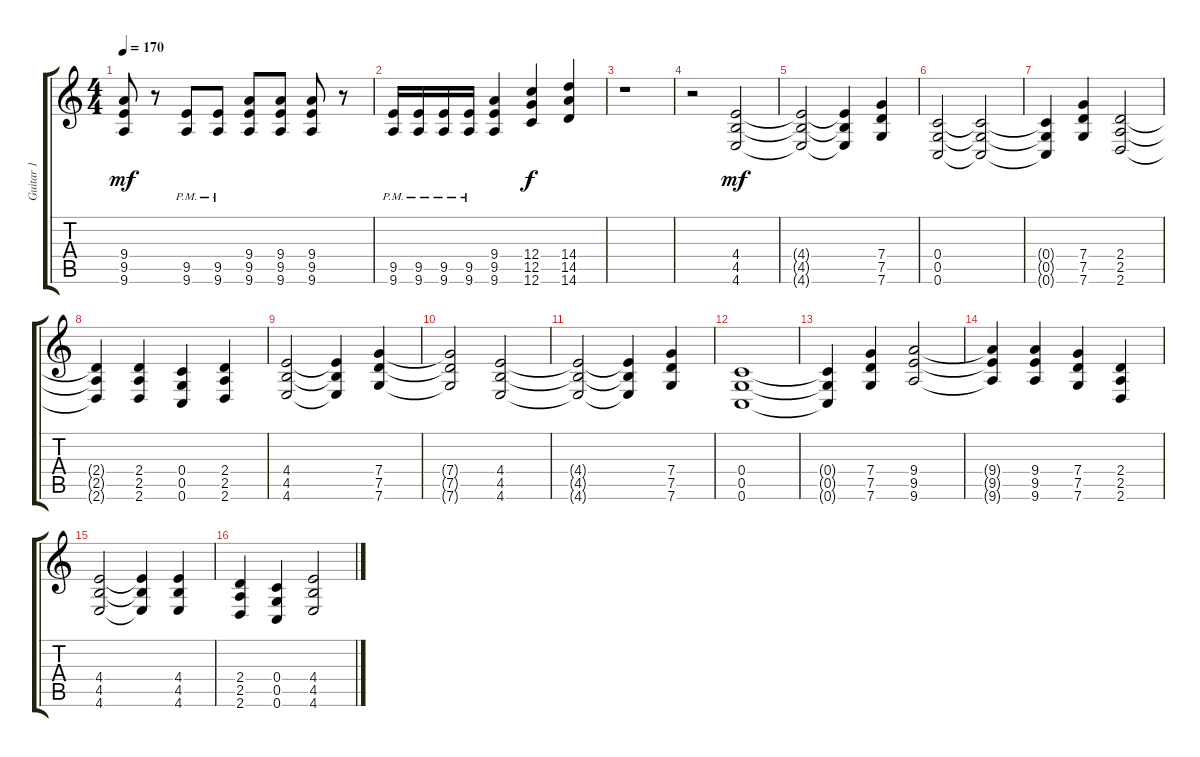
\track ("Guitar 1" "Guitar 1") {instrument overdrivenguitar}
\staff {score tabs}
\tuning (D4 A3 F3 C3 G2 C2) {hide}
\ts (4 4)
\tempo 170
\clef g2
\ks c
(9.4 9.5 9.6).8{dy mf} r.8 (9.5{pm} 9.6{pm}).8 (9.5{pm} 9.6{pm}).8 (9.4 9.5 9.6).8 (9.4 9.5 9.6).8 (9.4 9.5 9.6).8 r.8 |
(9.5{pm} 9.6{pm}).16 (9.5{pm} 9.6{pm}).16 (9.5{pm} 9.6{pm}).16 (9.5{pm} 9.6{pm}).16 (9.4 9.5 9.6).4 (12.4 12.5 12.6).4{dy f} (14.4 14.5 14.6).4 |
r.1 |
r.2 (4.4 4.5 4.6).2{dy mf} |
(4.4{t} 4.5{t} 4.6{t}).2 (4.4{t} 4.5{t} 4.6{t}).4 (7.4 7.5 7.6).4 |
(0.4 0.5 0.6).2 (0.4{t} 0.5{t} 0.6{t}).2 |
(0.4{t} 0.5{t} 0.6{t}).4 (7.4 7.5 7.6).4 (2.4 2.5 2.6).2 |
(2.4{t} 2.5{t} 2.6{t}).4 (2.4 2.5 2.6).4 (0.4 0.5 0.6).4 (2.4 2.5 2.6).4 |
(4.4 4.5 4.6).2 (4.4{t} 4.5{t} 4.6{t}).4 (7.4 7.5 7.6).4 |
(7.4{t} 7.5{t} 7.6{t}).2 (4.4 4.5 4.6).2 |
(4.4{t} 4.5{t} 4.6{t}).2 (4.4{t} 4.5{t} 4.6{t}).4 (7.4 7.5 7.6).4 |
(0.4 0.5 0.6).1 |
(0.4{t} 0.5{t} 0.6{t}).4 (7.4 7.5 7.6).4 (9.4 9.5 9.6).2 |
(9.4{t} 9.5{t} 9.6{t}).4 (9.4 9.5 9.6).4 (7.4 7.5 7.6).4 (2.4 2.5 2.6).4 |
(4.4 4.5 4.6).2 (4.4{t} 4.5{t} 4.6{t}).4 (4.4 4.5 4.6).4 |
(2.4 2.5 2.6).4 (0.4 0.5 0.6).4 (4.4 4.5 4.6).2
